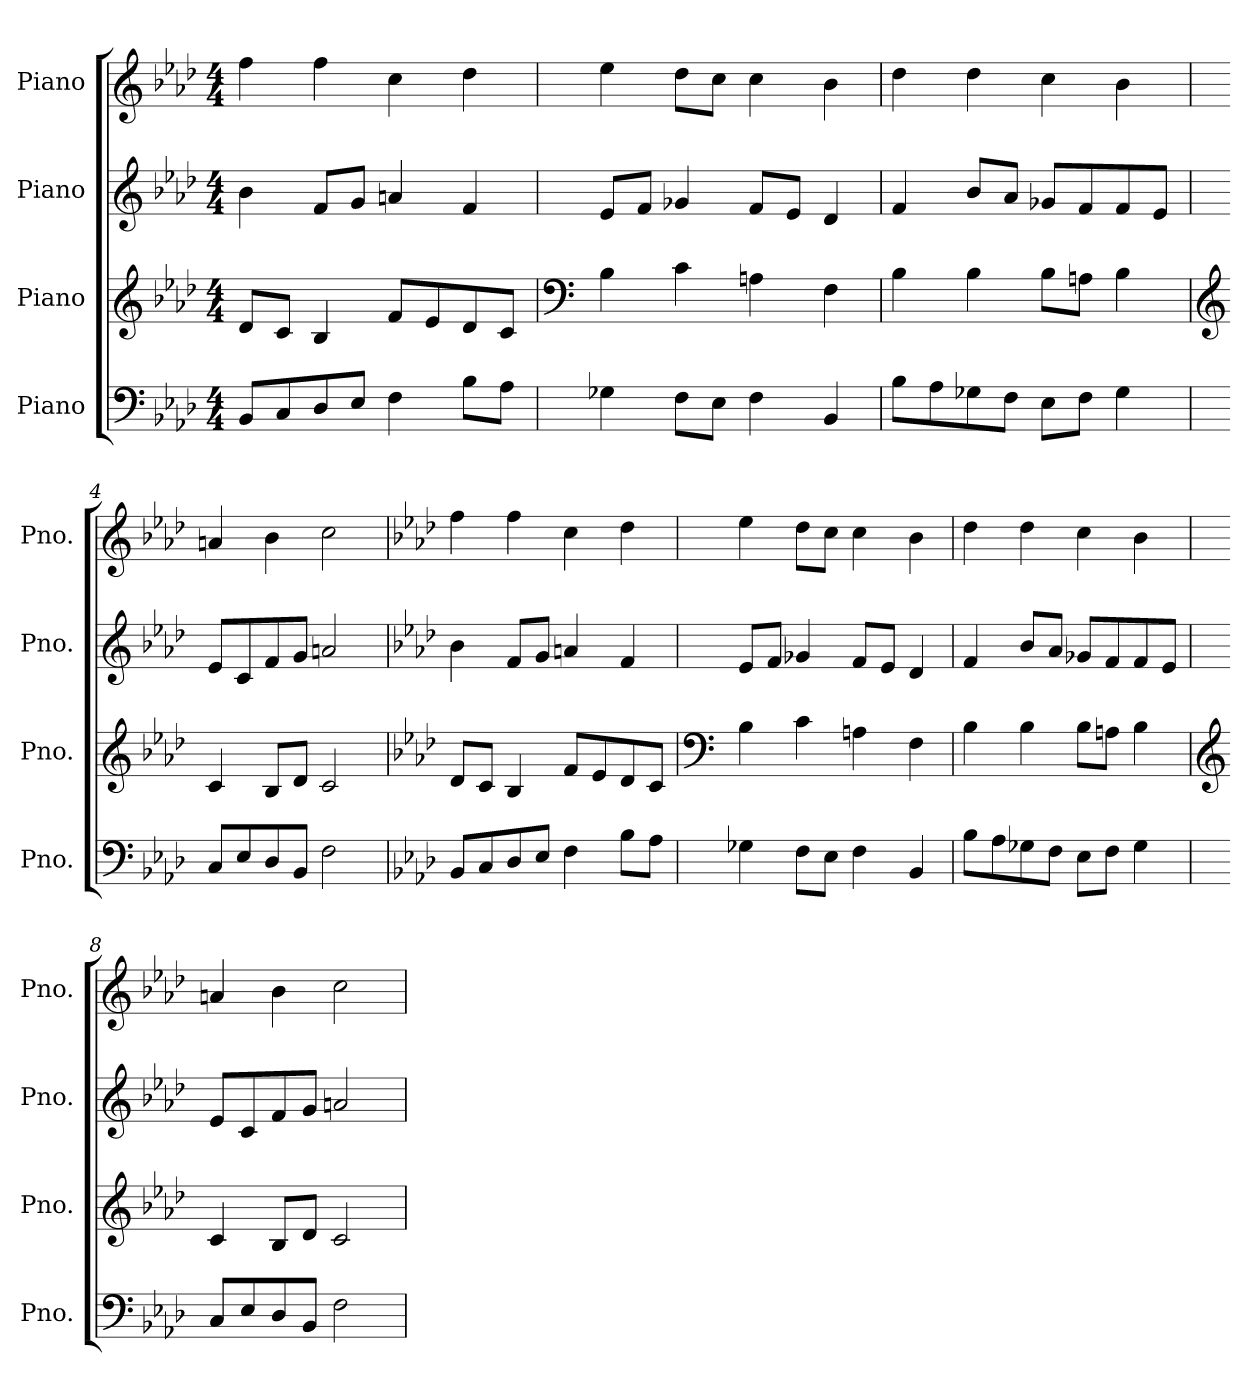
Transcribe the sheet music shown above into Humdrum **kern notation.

**kern	**kern	**kern	**kern
*part4	*part3	*part2	*part1
*staff4	*staff3	*staff2	*staff1
*I"Piano	*I"Piano	*I"Piano	*I"Piano
*I'Pno.	*I'Pno.	*I'Pno.	*I'Pno.
*clefF4	*clefG2	*clefG2	*clefG2
*k[b-e-a-d-]	*k[b-e-a-d-]	*k[b-e-a-d-]	*k[b-e-a-d-]
*M4/4	*M4/4	*M4/4	*M4/4
*MM120	*MM120	*MM120	*MM120
=1	=1	=1	=1
8BB-/L	8d-/L	4b-\	4ff\
8C/	8c/J	.	.
8D-/	4B-/	8f/L	4ff\
8E-/J	.	8g/J	.
4F\	8f/L	4an/	4cc\
.	8e-/	.	.
8B-\L	8d-/	4f/	4dd-\
8A-\J	8c/J	.	.
=2	=2	=2	=2
*	*clefF4	*	*
4G-X\	4B-\	8e-/L	4ee-\
.	.	8f/J	.
8F\L	4c\	4g-X/	8dd-\L
8E-\J	.	.	8cc\J
4F\	4An\	8f/L	4cc\
.	.	8e-/J	.
4BB-/	4F\	4d-/	4b-\
=3	=3	=3	=3
8B-\L	4B-\	4f/	4dd-\
8A-\	.	.	.
8G-X\	4B-\	8b-/L	4dd-\
8F\J	.	8a-/J	.
8E-\L	8B-\L	8g-X/L	4cc\
8F\J	8An\J	8f/	.
4G-\	4B-\	8f/	4b-\
.	.	8e-/J	.
=4	=4	=4	=4
*	*clefG2	*	*
8C/L	4c/	8e-/L	4an/
8E-/	.	8c/	.
8D-/	8B-/L	8f/	4b-\
8BB-/J	8d-/J	8g/J	.
2F\	2c/	2an/	2cc\
!!LO:LB:g=z
=5	=5	=5	=5
*k[b-e-a-d-]	*k[b-e-a-d-]	*k[b-e-a-d-]	*k[b-e-a-d-]
8BB-/L	8d-/L	4b-\	4ff\
8C/	8c/J	.	.
8D-/	4B-/	8f/L	4ff\
8E-/J	.	8g/J	.
4F\	8f/L	4an/	4cc\
.	8e-/	.	.
8B-\L	8d-/	4f/	4dd-\
8A-\J	8c/J	.	.
=6	=6	=6	=6
*	*clefF4	*	*
4G-X\	4B-\	8e-/L	4ee-\
.	.	8f/J	.
8F\L	4c\	4g-X/	8dd-\L
8E-\J	.	.	8cc\J
4F\	4An\	8f/L	4cc\
.	.	8e-/J	.
4BB-/	4F\	4d-/	4b-\
=7	=7	=7	=7
8B-\L	4B-\	4f/	4dd-\
8A-\	.	.	.
8G-X\	4B-\	8b-/L	4dd-\
8F\J	.	8a-/J	.
8E-\L	8B-\L	8g-X/L	4cc\
8F\J	8An\J	8f/	.
4G-\	4B-\	8f/	4b-\
.	.	8e-/J	.
=8	=8	=8	=8
*	*clefG2	*	*
8C/L	4c/	8e-/L	4an/
8E-/	.	8c/	.
8D-/	8B-/L	8f/	4b-\
8BB-/J	8d-/J	8g/J	.
2F\	2c/	2an/	2cc\
=	=	=	=
*-	*-	*-	*-
